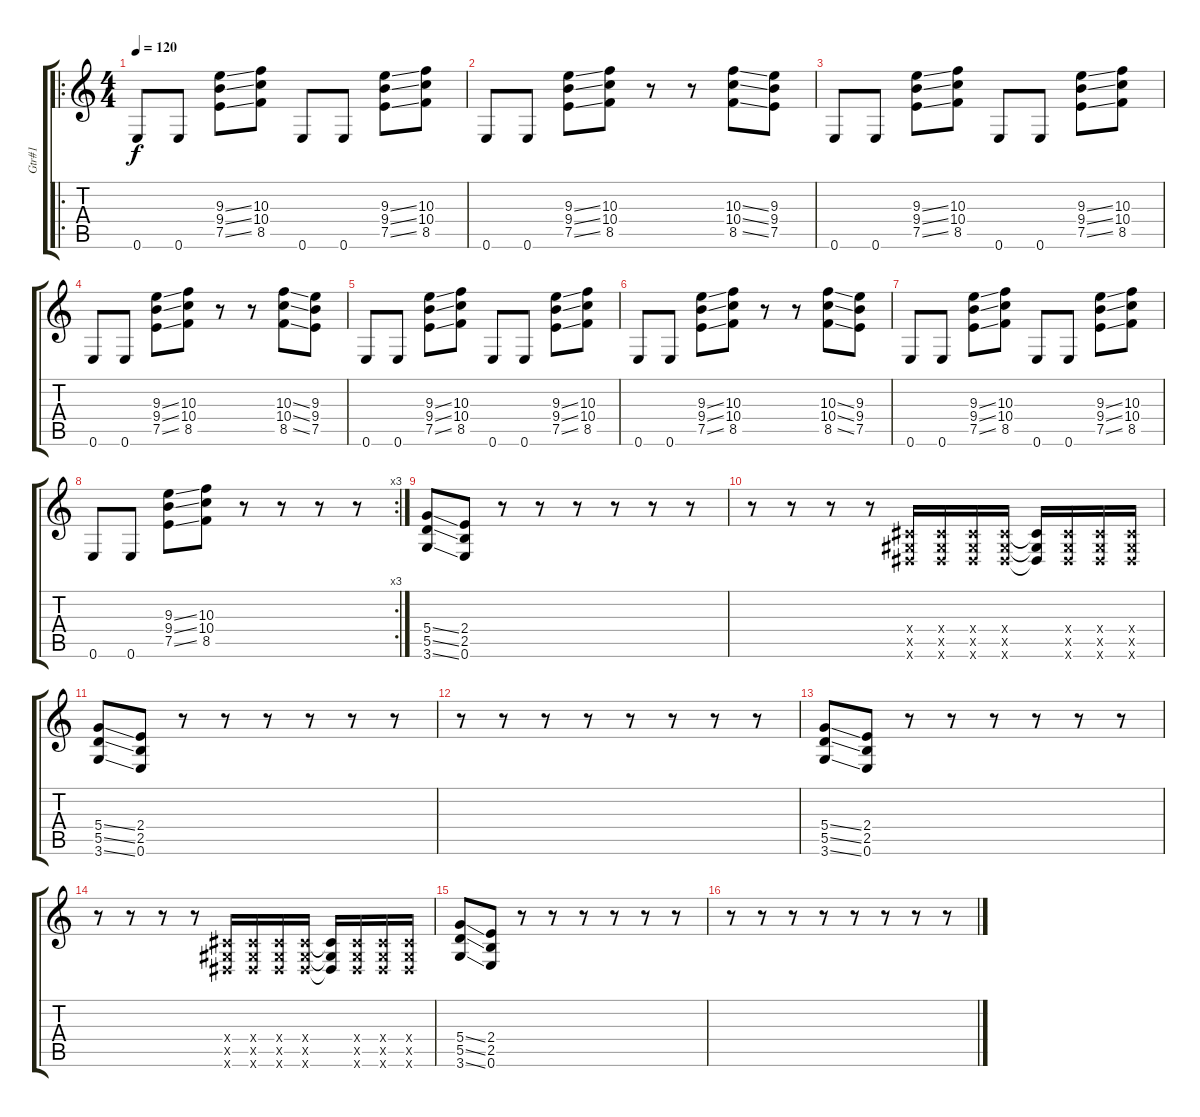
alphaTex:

\track ("Gtr#1" "Gtr#1") {instrument distortionguitar}
\staff {score tabs}
\tuning (E4 B3 G3 D3 A2 E2) {hide}
\ro
\ts (4 4)
\tempo 120
\clef g2
\ks c
0.6.8{dy f instrument distortionguitar} 0.6.8 (9.3{ss} 9.4{ss} 7.5{ss}).8 (10.3 10.4 8.5).8 0.6.8 0.6.8 (9.3{ss} 9.4{ss} 7.5{ss}).8 (10.3 10.4 8.5).8 |
0.6.8 0.6.8 (9.3{ss} 9.4{ss} 7.5{ss}).8 (10.3 10.4 8.5).8 r.8 r.8 (10.3{ss} 10.4{ss} 8.5{ss}).8 (9.3 9.4 7.5).8 |
0.6.8 0.6.8 (9.3{ss} 9.4{ss} 7.5{ss}).8 (10.3 10.4 8.5).8 0.6.8 0.6.8 (9.3{ss} 9.4{ss} 7.5{ss}).8 (10.3 10.4 8.5).8 |
0.6.8 0.6.8 (9.3{ss} 9.4{ss} 7.5{ss}).8 (10.3 10.4 8.5).8 r.8 r.8 (10.3{ss} 10.4{ss} 8.5{ss}).8 (9.3 9.4 7.5).8 |
0.6.8 0.6.8 (9.3{ss} 9.4{ss} 7.5{ss}).8 (10.3 10.4 8.5).8 0.6.8 0.6.8 (9.3{ss} 9.4{ss} 7.5{ss}).8 (10.3 10.4 8.5).8 |
0.6.8 0.6.8 (9.3{ss} 9.4{ss} 7.5{ss}).8 (10.3 10.4 8.5).8 r.8 r.8 (10.3{ss} 10.4{ss} 8.5{ss}).8 (9.3 9.4 7.5).8 |
0.6.8 0.6.8 (9.3{ss} 9.4{ss} 7.5{ss}).8 (10.3 10.4 8.5).8 0.6.8 0.6.8 (9.3{ss} 9.4{ss} 7.5{ss}).8 (10.3 10.4 8.5).8 |
\rc 3
0.6.8 0.6.8 (9.3{ss} 9.4{ss} 7.5{ss}).8 (10.3 10.4 8.5).8 r.8 r.8 r.8 r.8 |
(5.4{ss} 5.5{ss} 3.6{ss}).8 (2.4 2.5 0.6).8 r.8 r.8 r.8 r.8 r.8 r.8 |
r.8 r.8 r.8 r.8 (-1.4{x} -1.5{x} -1.6{x}).16 (-1.4{x} -1.5{x} -1.6{x}).16 (-1.4{x} -1.5{x} -1.6{x}).16 (-1.4{x} -1.5{x} -1.6{x}).16 (-1.4{t} -1.5{t} -1.6{t}).16 (-1.4{x} -1.5{x} -1.6{x}).16 (-1.4{x} -1.5{x} -1.6{x}).16 (-1.4{x} -1.5{x} -1.6{x}).16 |
(5.4{ss} 5.5{ss} 3.6{ss}).8 (2.4 2.5 0.6).8 r.8 r.8 r.8 r.8 r.8 r.8 |
r.8 r.8 r.8 r.8 r.8 r.8 r.8 r.8 |
(5.4{ss} 5.5{ss} 3.6{ss}).8 (2.4 2.5 0.6).8 r.8 r.8 r.8 r.8 r.8 r.8 |
r.8 r.8 r.8 r.8 (-1.4{x} -1.5{x} -1.6{x}).16 (-1.4{x} -1.5{x} -1.6{x}).16 (-1.4{x} -1.5{x} -1.6{x}).16 (-1.4{x} -1.5{x} -1.6{x}).16 (-1.4{t} -1.5{t} -1.6{t}).16 (-1.4{x} -1.5{x} -1.6{x}).16 (-1.4{x} -1.5{x} -1.6{x}).16 (-1.4{x} -1.5{x} -1.6{x}).16 |
(5.4{ss} 5.5{ss} 3.6{ss}).8 (2.4 2.5 0.6).8 r.8 r.8 r.8 r.8 r.8 r.8 |
r.8 r.8 r.8 r.8 r.8 r.8 r.8 r.8
